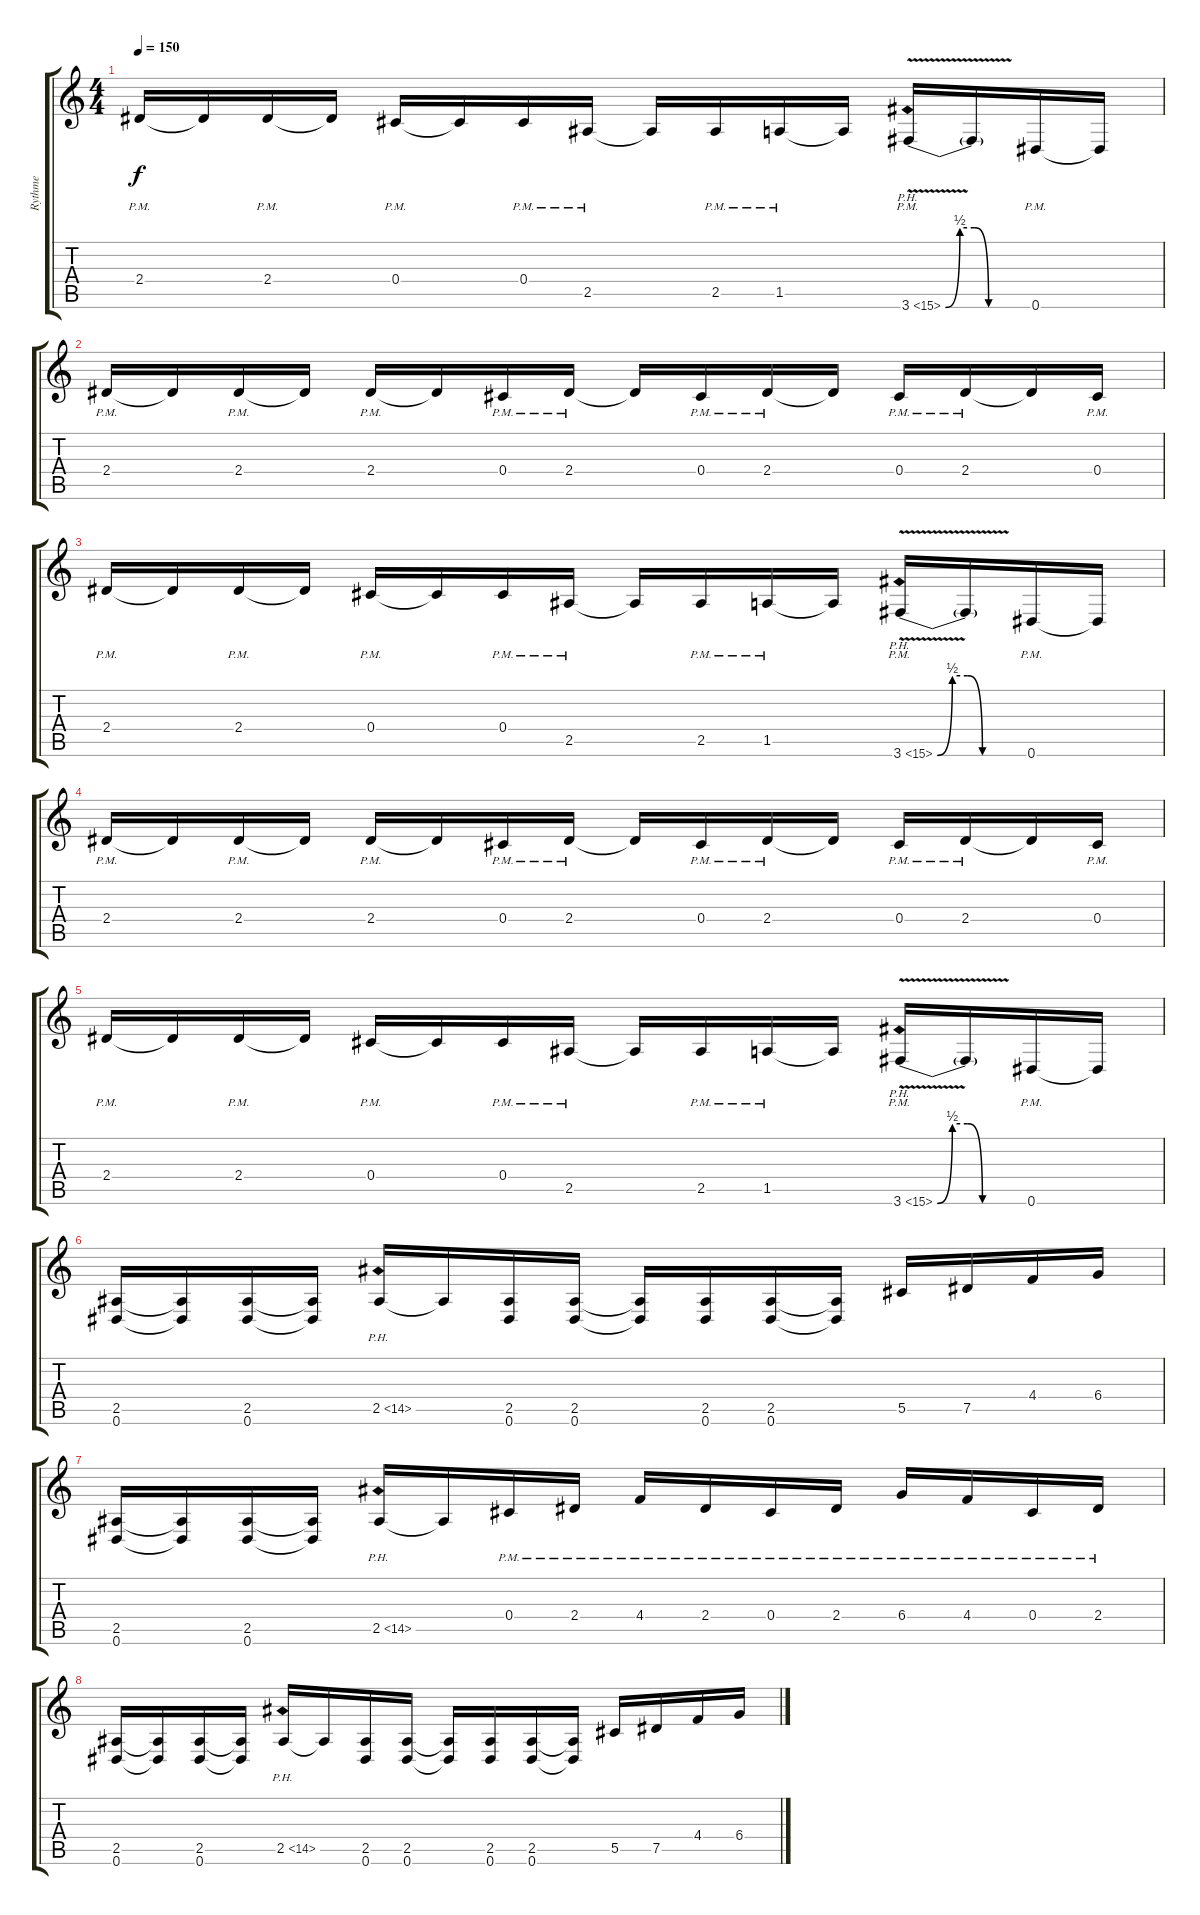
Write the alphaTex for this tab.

\track ("Rythme" "Rythme") {instrument electricguitarclean}
\staff {score tabs}
\tuning (Eb4 Bb3 Gb3 Db3 Ab2 Eb2) {hide}
\ts (4 4)
\tempo 150
\clef g2
\ks c
2.4{pm}.16{dy f} 2.4{t}.16 2.4{pm}.16 2.4{t}.16 0.4{pm}.16 0.4{t}.16 0.4{pm}.16 2.5{pm}.16 2.5{t}.16 2.5{pm}.16 1.5{pm}.16 1.5{t}.16 3.6{be (custom 0 0 10 2 20 2 30 0 60 0) ph 12 v pm}.16 3.6{t}.16 0.6{pm}.16 0.6{t}.16 |
2.4{pm}.16 2.4{t}.16 2.4{pm}.16 2.4{t}.16 2.4{pm}.16 2.4{t}.16 0.4{pm}.16 2.4{pm}.16 2.4{t}.16 0.4{pm}.16 2.4{pm}.16 2.4{t}.16 0.4{pm}.16 2.4{pm}.16 2.4{t}.16 0.4{pm}.16 |
2.4{pm}.16 2.4{t}.16 2.4{pm}.16 2.4{t}.16 0.4{pm}.16 0.4{t}.16 0.4{pm}.16 2.5{pm}.16 2.5{t}.16 2.5{pm}.16 1.5{pm}.16 1.5{t}.16 3.6{be (custom 0 0 10 2 20 2 30 0 60 0) ph 12 v pm}.16 3.6{t}.16 0.6{pm}.16 0.6{t}.16 |
2.4{pm}.16 2.4{t}.16 2.4{pm}.16 2.4{t}.16 2.4{pm}.16 2.4{t}.16 0.4{pm}.16 2.4{pm}.16 2.4{t}.16 0.4{pm}.16 2.4{pm}.16 2.4{t}.16 0.4{pm}.16 2.4{pm}.16 2.4{t}.16 0.4{pm}.16 |
2.4{pm}.16 2.4{t}.16 2.4{pm}.16 2.4{t}.16 0.4{pm}.16 0.4{t}.16 0.4{pm}.16 2.5{pm}.16 2.5{t}.16 2.5{pm}.16 1.5{pm}.16 1.5{t}.16 3.6{be (custom 0 0 10 2 20 2 30 0 60 0) ph 12 v pm}.16 3.6{t}.16 0.6{pm}.16 0.6{t}.16 |
(2.5 0.6).16 (2.5{t} 0.6{t}).16 (2.5 0.6).16 (2.5{t} 0.6{t}).16 2.5{ph 12}.16 2.5{t}.16 (2.5 0.6).16 (2.5 0.6).16 (2.5{t} 0.6{t}).16 (2.5 0.6).16 (2.5 0.6).16 (2.5{t} 0.6{t}).16 5.5.16 7.5.16 4.4.16 6.4.16 |
(2.5 0.6).16 (2.5{t} 0.6{t}).16 (2.5 0.6).16 (2.5{t} 0.6{t}).16 2.5{ph 12}.16 2.5{t}.16 0.4{pm}.16 2.4{pm}.16 4.4{pm}.16 2.4{pm}.16 0.4{pm}.16 2.4{pm}.16 6.4{pm}.16 4.4{pm}.16 0.4{pm}.16 2.4{pm}.16 |
(2.5 0.6).16 (2.5{t} 0.6{t}).16 (2.5 0.6).16 (2.5{t} 0.6{t}).16 2.5{ph 12}.16 2.5{t}.16 (2.5 0.6).16 (2.5 0.6).16 (2.5{t} 0.6{t}).16 (2.5 0.6).16 (2.5 0.6).16 (2.5{t} 0.6{t}).16 5.5.16 7.5.16 4.4.16 6.4.16
